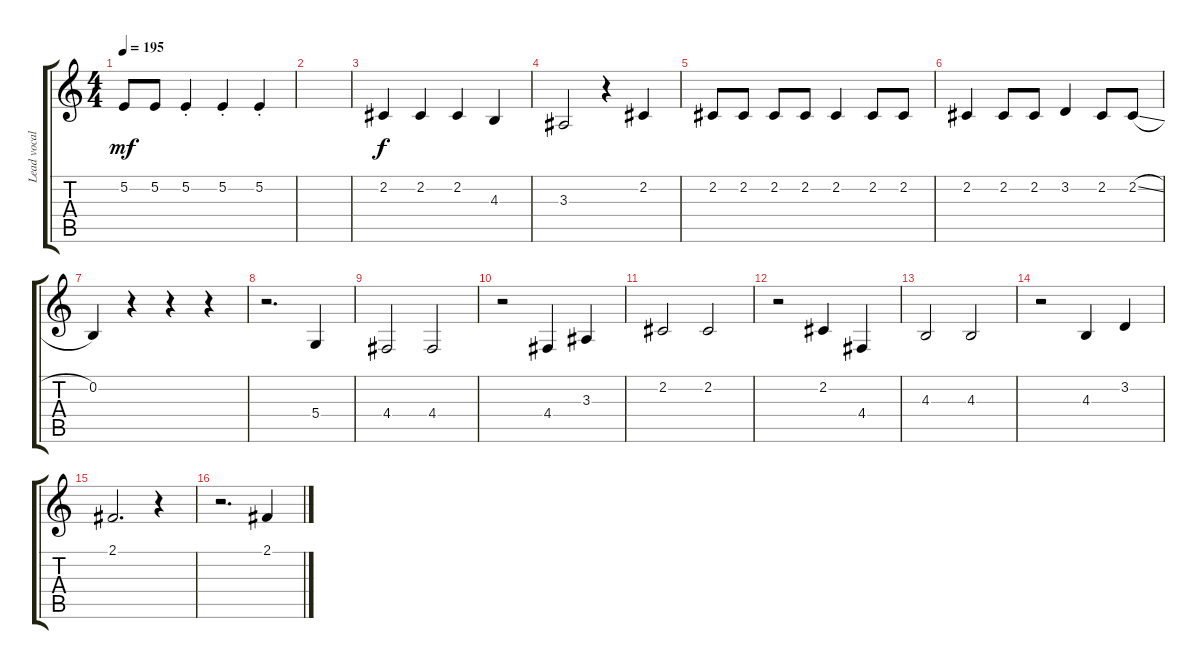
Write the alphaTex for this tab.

\track ("Lead vocals" "Lead vocal") {instrument lead2sawtooth}
\staff {score tabs}
\tuning (E4 B3 G3 D3 A2 E2) {hide}
\ts (4 4)
\tempo 195
\clef g2
\ks c
5.2.8{dy mf} 5.2.8 5.2{st}.4 5.2{st}.4 5.2{st}.4 |
|
2.2.4{dy f} 2.2.4 2.2.4 4.3.4 |
3.3.2 r.4 2.2.4 |
2.2.8 2.2.8 2.2.8 2.2.8 2.2.4 2.2.8 2.2.8 |
2.2.4 2.2.8 2.2.8 3.2.4 2.2.8 2.2{sl}.8 |
0.2.4 r.4 r.4 r.4 |
r.2{d} 5.4.4 |
4.4.2 4.4.2 |
r.2 4.4.4 3.3.4 |
2.2.2 2.2.2 |
r.2 2.2.4 4.4.4 |
4.3.2 4.3.2 |
r.2 4.3.4 3.2.4 |
2.1.2{d} r.4 |
r.2{d} 2.1.4
